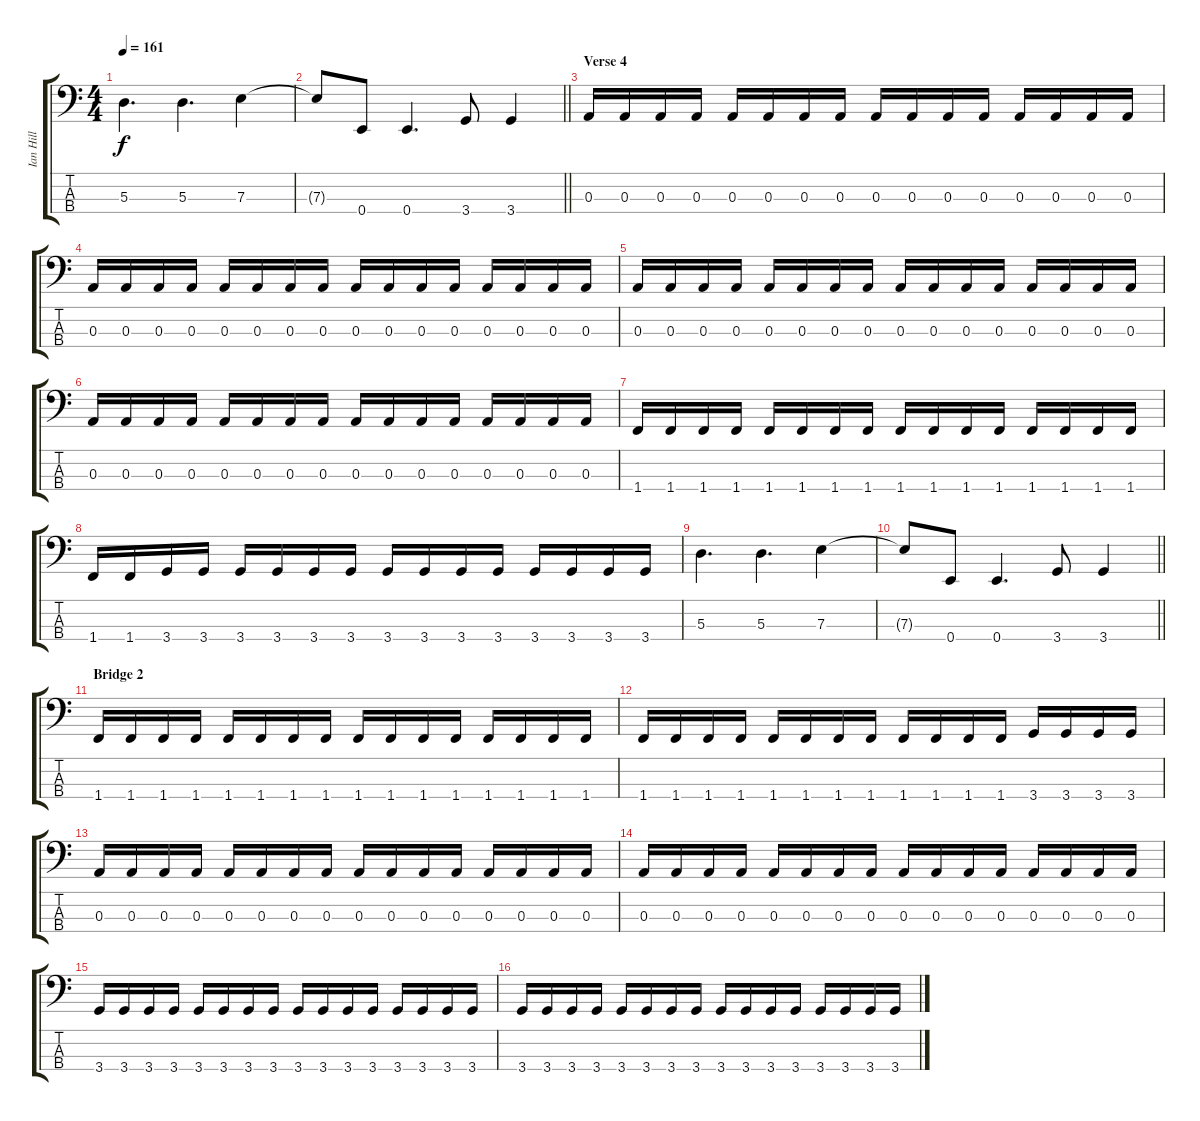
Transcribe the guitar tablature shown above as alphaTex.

\track ("Ian Hill" "Ian Hill") {instrument electricbasspick}
\staff {score tabs}
\tuning (G2 D2 A1 E1) {hide}
\ts (4 4)
\tempo 161
\clef f4
\ks c
5.3.4{d dy f} 5.3.4{d} 7.3.4 |
\barLineRight lightlight
7.3{t}.8 0.4.8 0.4.4{d} 3.4.8 3.4.4 |
\section ("" "Verse 4")
0.3.16 0.3.16 0.3.16 0.3.16 0.3.16 0.3.16 0.3.16 0.3.16 0.3.16 0.3.16 0.3.16 0.3.16 0.3.16 0.3.16 0.3.16 0.3.16 |
0.3.16 0.3.16 0.3.16 0.3.16 0.3.16 0.3.16 0.3.16 0.3.16 0.3.16 0.3.16 0.3.16 0.3.16 0.3.16 0.3.16 0.3.16 0.3.16 |
0.3.16 0.3.16 0.3.16 0.3.16 0.3.16 0.3.16 0.3.16 0.3.16 0.3.16 0.3.16 0.3.16 0.3.16 0.3.16 0.3.16 0.3.16 0.3.16 |
0.3.16 0.3.16 0.3.16 0.3.16 0.3.16 0.3.16 0.3.16 0.3.16 0.3.16 0.3.16 0.3.16 0.3.16 0.3.16 0.3.16 0.3.16 0.3.16 |
1.4.16 1.4.16 1.4.16 1.4.16 1.4.16 1.4.16 1.4.16 1.4.16 1.4.16 1.4.16 1.4.16 1.4.16 1.4.16 1.4.16 1.4.16 1.4.16 |
1.4.16 1.4.16 3.4.16 3.4.16 3.4.16 3.4.16 3.4.16 3.4.16 3.4.16 3.4.16 3.4.16 3.4.16 3.4.16 3.4.16 3.4.16 3.4.16 |
5.3.4{d} 5.3.4{d} 7.3.4 |
\barLineRight lightlight
7.3{t}.8 0.4.8 0.4.4{d} 3.4.8 3.4.4 |
\section ("" "Bridge 2")
1.4.16 1.4.16 1.4.16 1.4.16 1.4.16 1.4.16 1.4.16 1.4.16 1.4.16 1.4.16 1.4.16 1.4.16 1.4.16 1.4.16 1.4.16 1.4.16 |
1.4.16 1.4.16 1.4.16 1.4.16 1.4.16 1.4.16 1.4.16 1.4.16 1.4.16 1.4.16 1.4.16 1.4.16 3.4.16 3.4.16 3.4.16 3.4.16 |
0.3.16 0.3.16 0.3.16 0.3.16 0.3.16 0.3.16 0.3.16 0.3.16 0.3.16 0.3.16 0.3.16 0.3.16 0.3.16 0.3.16 0.3.16 0.3.16 |
0.3.16 0.3.16 0.3.16 0.3.16 0.3.16 0.3.16 0.3.16 0.3.16 0.3.16 0.3.16 0.3.16 0.3.16 0.3.16 0.3.16 0.3.16 0.3.16 |
3.4.16 3.4.16 3.4.16 3.4.16 3.4.16 3.4.16 3.4.16 3.4.16 3.4.16 3.4.16 3.4.16 3.4.16 3.4.16 3.4.16 3.4.16 3.4.16 |
3.4.16 3.4.16 3.4.16 3.4.16 3.4.16 3.4.16 3.4.16 3.4.16 3.4.16 3.4.16 3.4.16 3.4.16 3.4.16 3.4.16 3.4.16 3.4.16
